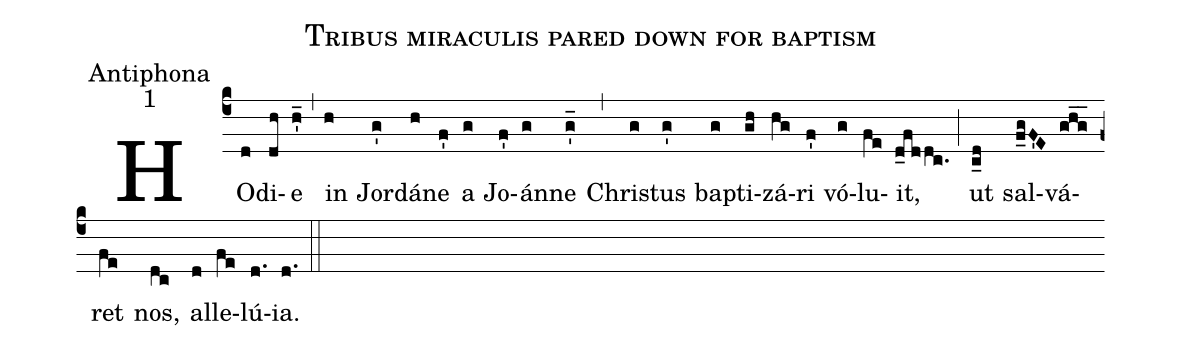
name:Tribus miraculis pared down for baptism;
office-part:Antiphona;
mode:1;
%%
(c4) HO(d)di(dh)e(h'_) (,) in(h) Jor(g')dá(h)ne(f') a(g) Jo(f')án(g)ne(g'_) (,) Chri(g)stus(g') ba(g)pti(gh)zá(hg)ri(f') vó(g)lu(fe)it,(d_fddc.) (;) ut(c_d) sal(f_gF'E)vá(ghg__)ret(fe) nos,(dc) al(d)le(fe)lú(d.)ia.(d.) (::)
